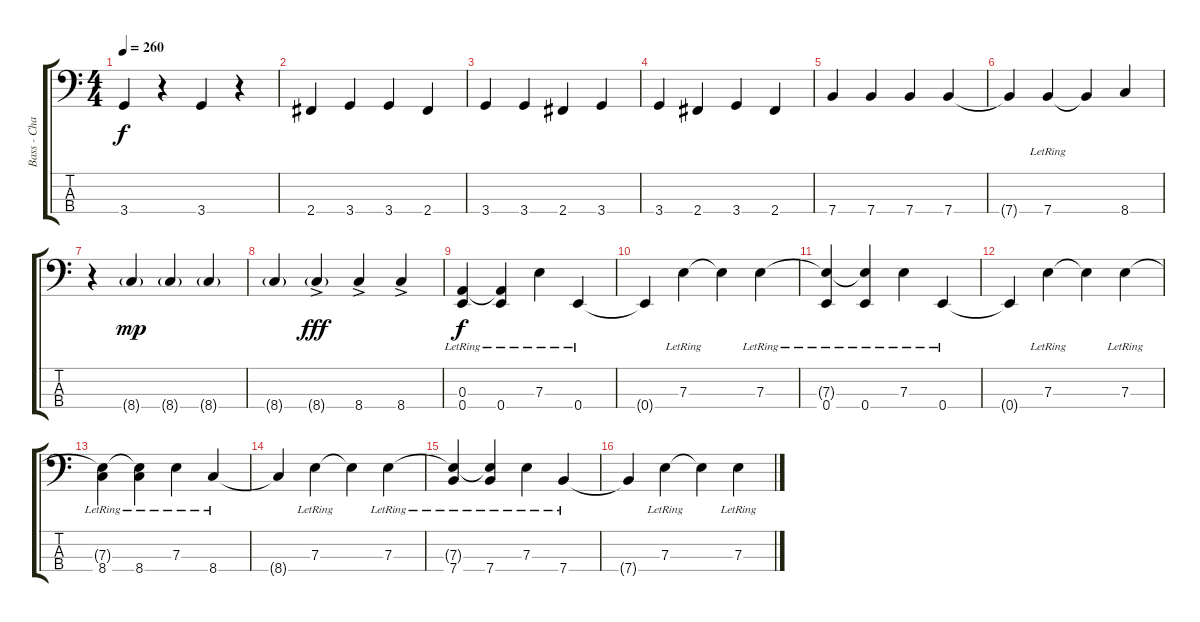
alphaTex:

\track ("Bass - Chaim Laroz" "Bass - Cha") {instrument electricbassfinger}
\staff {score tabs}
\tuning (G2 D2 A1 E1) {hide}
\ts (4 4)
\tempo 260
\clef f4
\ks c
3.4.4{dy f} r.4 3.4.4 r.4 |
2.4.4 3.4.4 3.4.4 2.4.4 |
3.4.4 3.4.4 2.4.4 3.4.4 |
3.4.4 2.4.4 3.4.4 2.4.4 |
7.4.4 7.4.4 7.4.4 7.4.4 |
7.4{t}.4 7.4{lr}.4 7.4{t}.4 8.4.4 |
r.4 8.4{g}.4{dy mp} 8.4{g}.4 8.4{g}.4 |
8.4{g}.4 8.4{g ac}.4{dy fff} 8.4{ac}.4 8.4{ac}.4 |
(0.3 0.4{lr}).4{dy f} (0.3{t} 0.4{lr}).4 7.3{lr}.4 0.4{lr}.4 |
0.4{t}.4 7.3{lr}.4 7.3{t}.4 7.3{lr}.4 |
(7.3{t} 0.4{lr}).4 (7.3{t} 0.4{lr}).4 7.3{lr}.4 0.4{lr}.4 |
0.4{t}.4 7.3{lr}.4 7.3{t}.4 7.3{lr}.4 |
(7.3{t} 8.4{lr}).4 (7.3{t} 8.4{lr}).4 7.3{lr}.4 8.4{lr}.4 |
8.4{t}.4 7.3{lr}.4 7.3{t}.4 7.3{lr}.4 |
(7.3{t} 7.4{lr}).4 (7.3{t} 7.4{lr}).4 7.3{lr}.4 7.4{lr}.4 |
7.4{t}.4 7.3{lr}.4 7.3{t}.4 7.3{lr}.4
